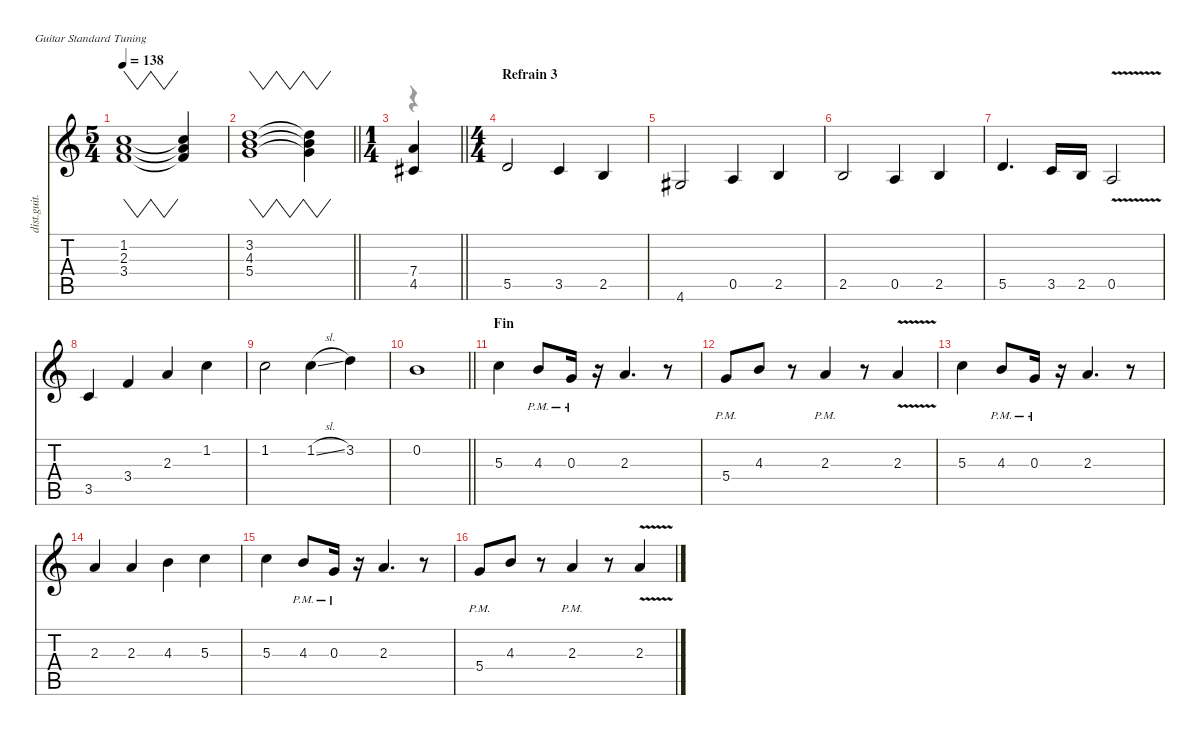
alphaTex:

\defaultSystemsLayout 4
\hideDynamics
\bracketExtendMode nobrackets
\track ("Sylvain" "dist.guit.") {instrument distortionguitar}
\staff {score tabs}
\tuning (E4 B3 G3 D3 A2 E2)
\voice
\ts (5 4)
\tempo 138
\clef g2
\ks aminor
(1.2 2.3 3.4).1{vw dy f} (3.4{t} 2.3{t} 1.2{t}).4 |
\barLineRight lightlight
(3.2 4.3 5.4).1{vw} (5.4{t} 4.3{t} 3.2{t}).4{vw} |
\ts (1 4)
\beaming (8 2)
\barLineRight lightlight
(7.4 4.5{acc #}).4 |
\ts (4 4)
\beaming (8 2 2 2 2)
\section ("" "Refrain 3")
5.5.2{instrument distortionguitar} 3.5.4 2.5.4 |
4.6{acc #}.2 0.5.4 2.5.4 |
2.5.2 0.5.4 2.5.4 |
5.5.4{d} 3.5.16 2.5.16 0.5{v}.2 |
3.5.4 3.4.4 2.3.4 1.2.4 |
1.2.2 1.2{sl}.4 3.2.4 |
\barLineRight lightlight
0.2.1 |
\section ("" "Fin")
5.3.4{dy mf} 4.3{pm}.8 0.3{pm}.16 r.16 2.3.4{d} r.8 |
5.4{pm}.8 4.3.8 r.8 2.3{pm}.4 r.8 2.3{v}.4 |
5.3.4 4.3{pm}.8 0.3{pm}.16 r.16 2.3.4{d} r.8 |
2.3.4 2.3.4 4.3.4 5.3.4 |
5.3.4 4.3{pm}.8 0.3{pm}.16 r.16 2.3.4{d} r.8 |
5.4{pm}.8 4.3.8 r.8 2.3{pm}.4 r.8 2.3{v}.4
\voice
\clef g2
\ottava regular
\simile none
\ks aminor
|
\barLineRight lightlight
|
\barLineRight lightlight
r.4{dy mf} |
|
|
|
|
|
|
\barLineRight lightlight
|
|
|
|
|
|
